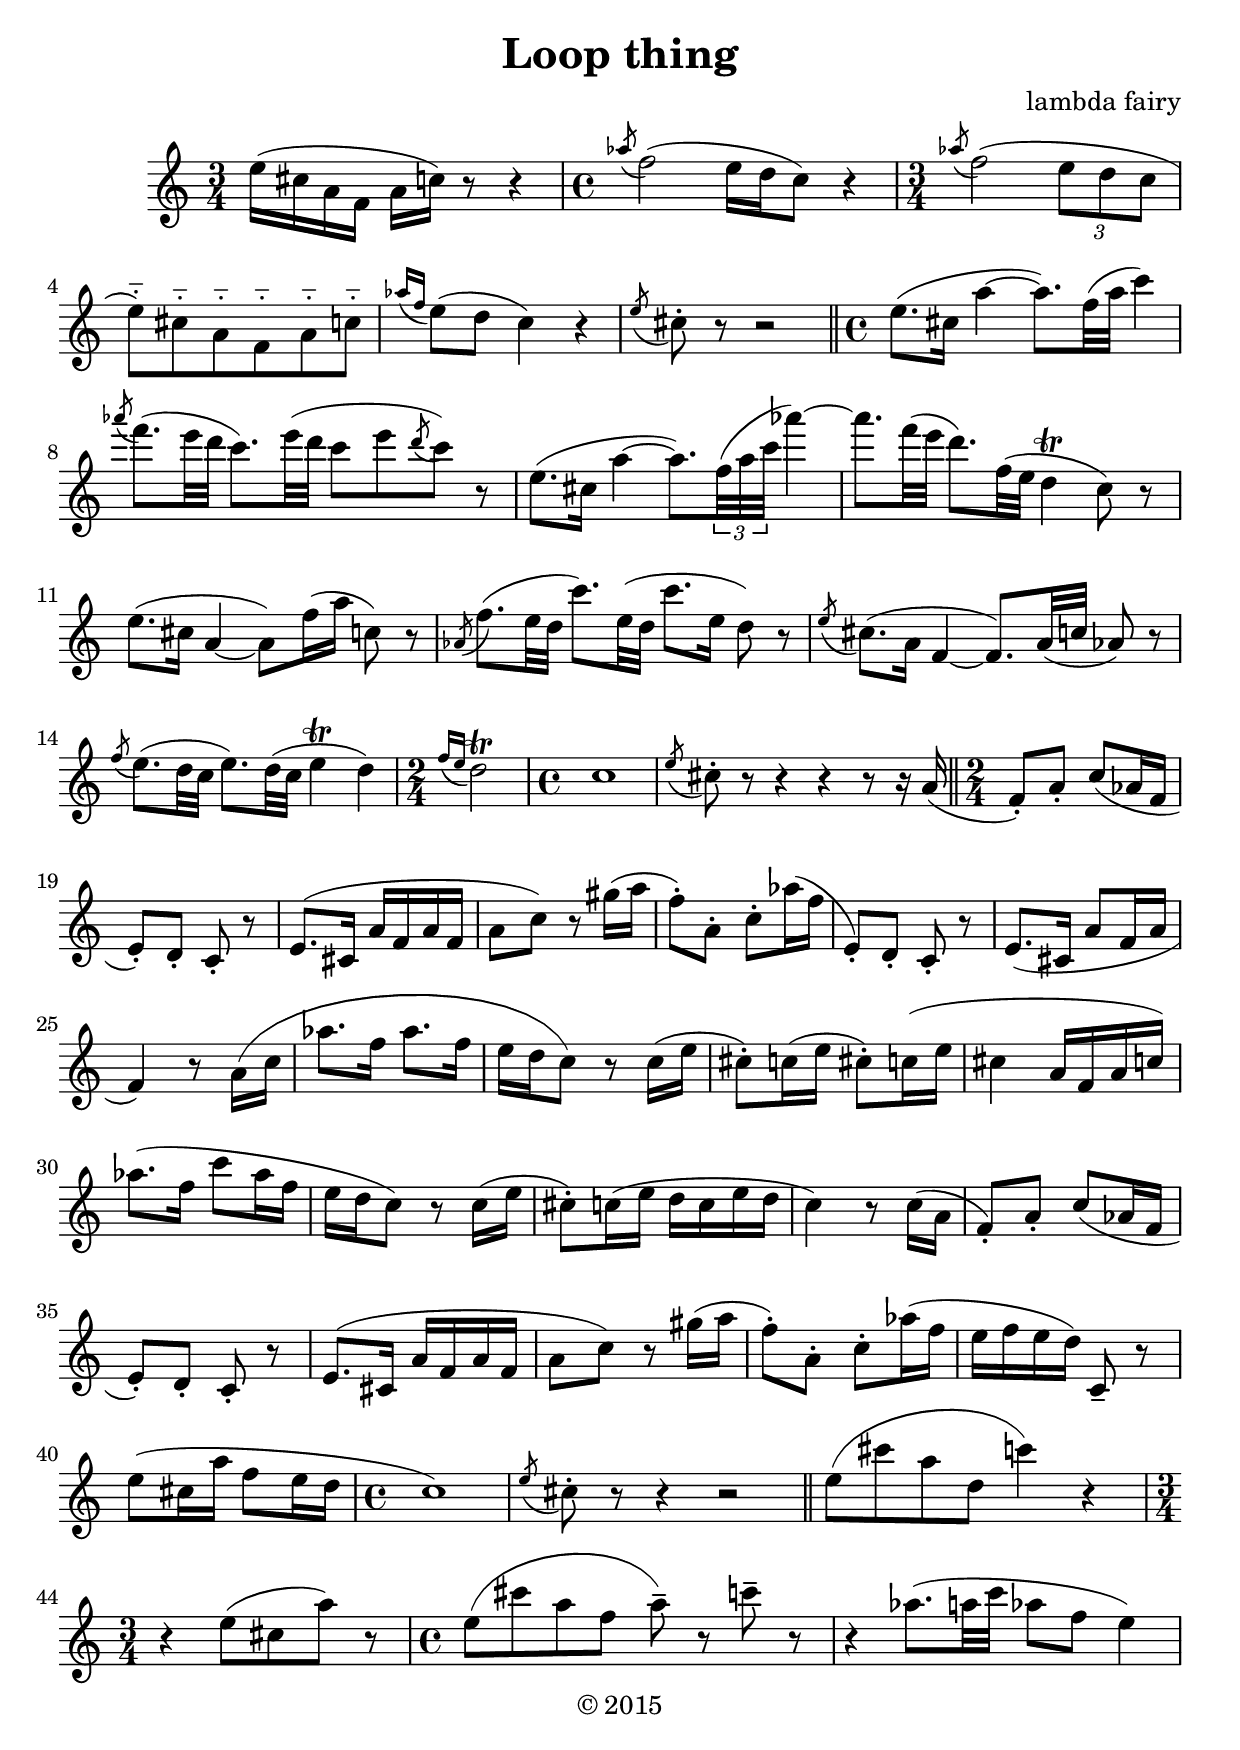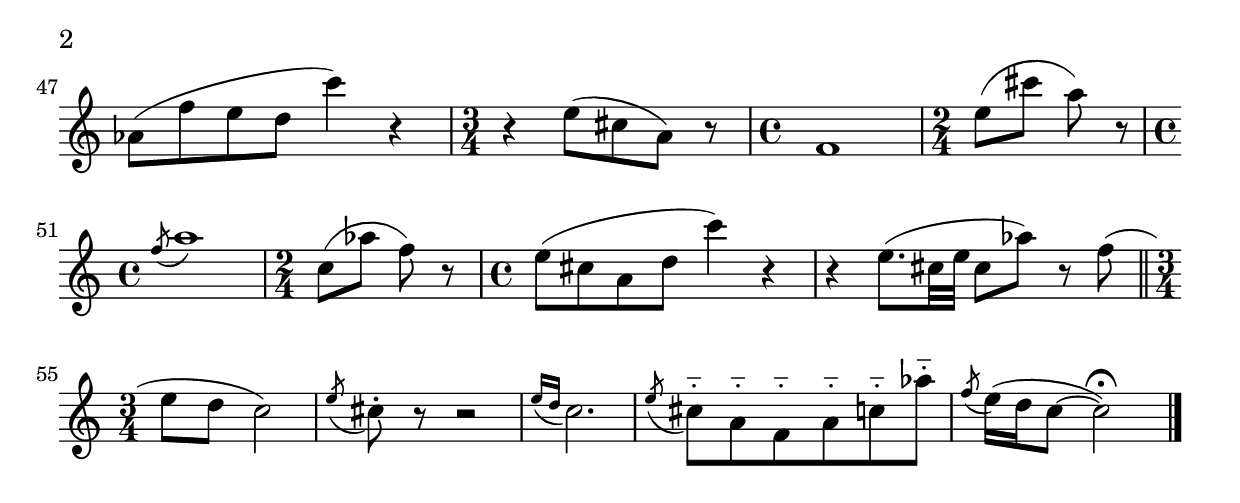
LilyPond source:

\version "2.18.2"

\include "articulate.ly"
\include "shared.ily"

#(set-global-staff-size 23)

\header {
    title = "Loop thing"
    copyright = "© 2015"
    }

stuff = \relative c'' {
    \time 3/4
    | e16( cs a f a c) r8 r4
    \time 4/4
    | \acciaccatura af'8 f2( e16 d c8) r4
    \time 3/4
    | \acciaccatura af'8 f2( \times 2/3 { e8 d c }
    | e-_) cs-_ a-_ f-_ a-_ c-_
    | \acciaccatura { af'16 f } e8( d c4) r
    | \acciaccatura e8 cs-. r r2

    \bar "||"

    \time 4/4
    | e8.( cs16 a'4 ~ a8.) f32( a c4)
    | \acciaccatura af'8 f8.( e32 d c8.) e32( d c8 e \acciaccatura d c) r
    | e,8.( cs16 a'4 ~ a8.) \times 2/3 { f32( a c } af'4) ~
    | af8. f32( e d8.) f,32( e d4\trill c8) r

    | e8.( cs16 a4 ~ a8) f'16( a c,8) r
    | \acciaccatura af8 f'8.( e32 d c'8.) e,32( d c'8. e,16 d8) r
    | \acciaccatura e8 cs8.( a16 f4 ~ f8.) a32( c af8) r
    | \acciaccatura f'8 e8.( d32 c e8.) d32( c e4\trill d)
    \time 2/4
    | \acciaccatura { f16 e } d2\trill
    \time 4/4
    | c1
    | \acciaccatura e8 cs-. r r4 r r8 r16

    a16(
    \bar "||"
    \time 2/4
    | f8)-. a-. c( af16 f e8)-. d-. c-. r
    | e8.( cs16 a' f a f a8 c) r gs'16( a
    | f8)-. a,-. c-. af'16( f e,8)-. d-. c-. r
    | e8.( cs16 a'8 f16 a f4) r8 a16( c

    | af'8. f16 af8. f16 e d c8) r c16( e
    | cs8)-. c16( e cs8)-. c16( e cs4 a16 f a c)
    | af'8.( f16 c'8 af16 f e d c8) r c16( e
    | cs8)-. c16( e d c e d
    | c4) r8

    c16( a
    | f8)-. a-. c( af16 f e8)-. d-. c-. r
    | e8.( cs16 a' f a f a8 c) r gs'16( a
    | f8)-. a,-. c-. af'16( f e f e d) c,8-- r
    | e'( cs16 a' f8 e16 d
    \time 4/4
    | c1)
    | \acciaccatura e8 cs-. r r4 r2

    \bar "||"
    | e8( cs' a d, c'4) r
    \time 3/4
    | r e,8( cs a') r
    \time 4/4
    | e8( cs' a f a--) r c-- r
    | r4 af8.( a32 c af8 f e4)

    | af,8( f' e d c'4) r
    \time 3/4
    | r e,8( cs a) r
    \time 4/4
    | f1
    \time 2/4
    | e'8( cs' a) r
    \time 4/4
    | \acciaccatura f8 a1
    \time 2/4
    | c,8( af' f) r

    \time 4/4
    | e8( cs a d c'4) r
    | r e,8.( cs32 e cs8 af') r f(

    \bar "||"

    \time 3/4
    | e d c2)
    | \acciaccatura e8 cs-. r r2
    | \acciaccatura { e16 d } c2.
    | \acciaccatura e8 cs-_ a-_ f-_ a-_ c-_ af'-_
    | \acciaccatura f8 e16( d c8 ~ c2)\fermata

    \bar "|."

    }

\score {
    \stuff
    \layout { }
    }

\score {
    % \articulate \stuff
    \stuff
    \midi { }
    }
